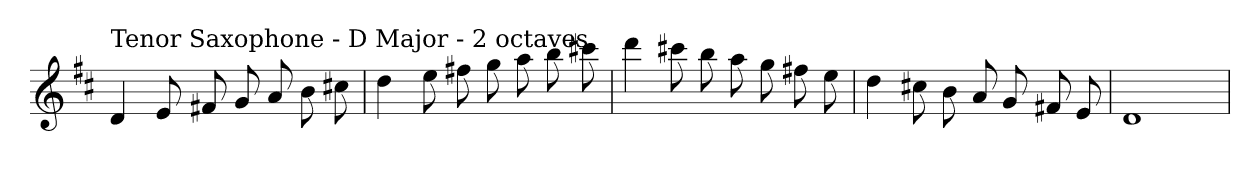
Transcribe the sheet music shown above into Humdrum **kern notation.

**kern
*part1
*staff1
*clefG2
*k[f#c#]
*D:
=
!LO:TX:a:t=Tenor Saxophone - D Major - 2 octaves
4d
8e
8f#X
8g
8a
8b
8cc#X
=
4dd
8ee
8ff#X
8gg
8aa
8bb
8ccc#X
=
4ddd
8ccc#X
8bb
8aa
8gg
8ff#X
8ee
=
4dd
8cc#X
8b
8a
8g
8f#X
8e
=
1d
=
*-
